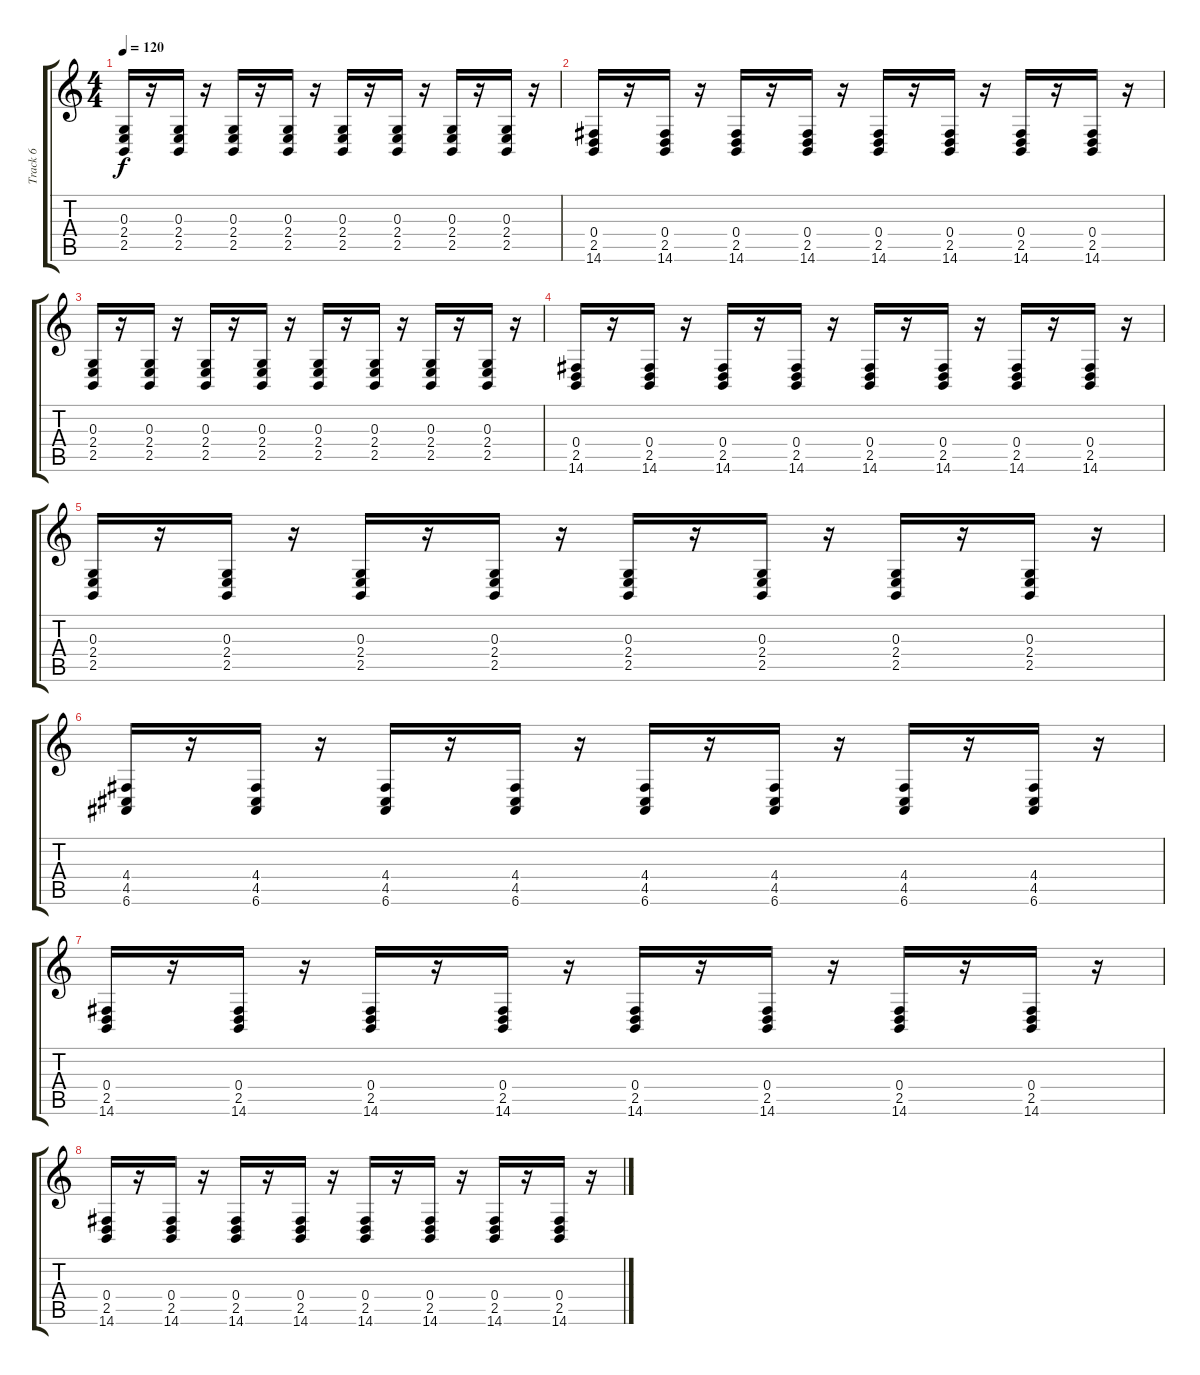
\track ("Track 6" "Track 6") {instrument stringensemble1}
\staff {score tabs}
\tuning (E4 B3 G3 D3 A2 E2) {hide}
\ts (4 4)
\tempo 120
\clef g2
\ks c
(0.3 2.4 2.5).16{dy f} r.16 (0.3 2.4 2.5).16 r.16 (0.3 2.4 2.5).16 r.16 (0.3 2.4 2.5).16 r.16 (0.3 2.4 2.5).16 r.16 (0.3 2.4 2.5).16 r.16 (0.3 2.4 2.5).16 r.16 (0.3 2.4 2.5).16 r.16 |
(0.4 2.5 14.6).16 r.16 (0.4 2.5 14.6).16 r.16 (0.4 2.5 14.6).16 r.16 (0.4 2.5 14.6).16 r.16 (0.4 2.5 14.6).16 r.16 (0.4 2.5 14.6).16 r.16 (0.4 2.5 14.6).16 r.16 (0.4 2.5 14.6).16 r.16 |
(0.3 2.4 2.5).16 r.16 (0.3 2.4 2.5).16 r.16 (0.3 2.4 2.5).16 r.16 (0.3 2.4 2.5).16 r.16 (0.3 2.4 2.5).16 r.16 (0.3 2.4 2.5).16 r.16 (0.3 2.4 2.5).16 r.16 (0.3 2.4 2.5).16 r.16 |
(0.4 2.5 14.6).16 r.16 (0.4 2.5 14.6).16 r.16 (0.4 2.5 14.6).16 r.16 (0.4 2.5 14.6).16 r.16 (0.4 2.5 14.6).16 r.16 (0.4 2.5 14.6).16 r.16 (0.4 2.5 14.6).16 r.16 (0.4 2.5 14.6).16 r.16 |
(0.3 2.4 2.5).16 r.16 (0.3 2.4 2.5).16 r.16 (0.3 2.4 2.5).16 r.16 (0.3 2.4 2.5).16 r.16 (0.3 2.4 2.5).16 r.16 (0.3 2.4 2.5).16 r.16 (0.3 2.4 2.5).16 r.16 (0.3 2.4 2.5).16 r.16 |
(4.4 4.5 6.6).16 r.16 (4.4 4.5 6.6).16 r.16 (4.4 4.5 6.6).16 r.16 (4.4 4.5 6.6).16 r.16 (4.4 4.5 6.6).16 r.16 (4.4 4.5 6.6).16 r.16 (4.4 4.5 6.6).16 r.16 (4.4 4.5 6.6).16 r.16 |
(0.4 2.5 14.6).16 r.16 (0.4 2.5 14.6).16 r.16 (0.4 2.5 14.6).16 r.16 (0.4 2.5 14.6).16 r.16 (0.4 2.5 14.6).16 r.16 (0.4 2.5 14.6).16 r.16 (0.4 2.5 14.6).16 r.16 (0.4 2.5 14.6).16 r.16 |
(0.4 2.5 14.6).16 r.16 (0.4 2.5 14.6).16 r.16 (0.4 2.5 14.6).16 r.16 (0.4 2.5 14.6).16 r.16 (0.4 2.5 14.6).16 r.16 (0.4 2.5 14.6).16 r.16 (0.4 2.5 14.6).16 r.16 (0.4 2.5 14.6).16 r.16
